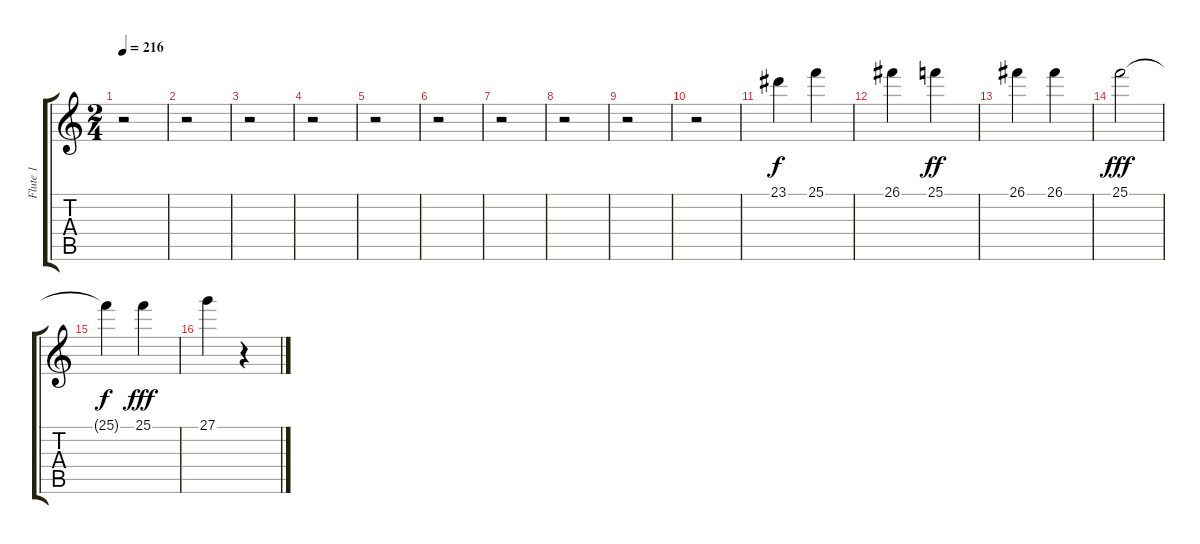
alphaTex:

\track ("Flute 1" "Flute 1") {instrument flute}
\staff {score tabs}
\tuning (E4 B3 G3 D3 A2 E2) {hide}
\ts (2 4)
\tempo 216
\clef g2
\ks c
r.2{dy f} |
r.2 |
r.2 |
r.2 |
r.2 |
r.2 |
r.2 |
r.2 |
r.2 |
r.2 |
23.1.4 25.1.4 |
26.1.4 25.1.4{dy ff} |
26.1.4 26.1.4 |
25.1.2{dy fff} |
25.1{t}.4{dy f} 25.1.4{dy fff} |
27.1.4 r.4
